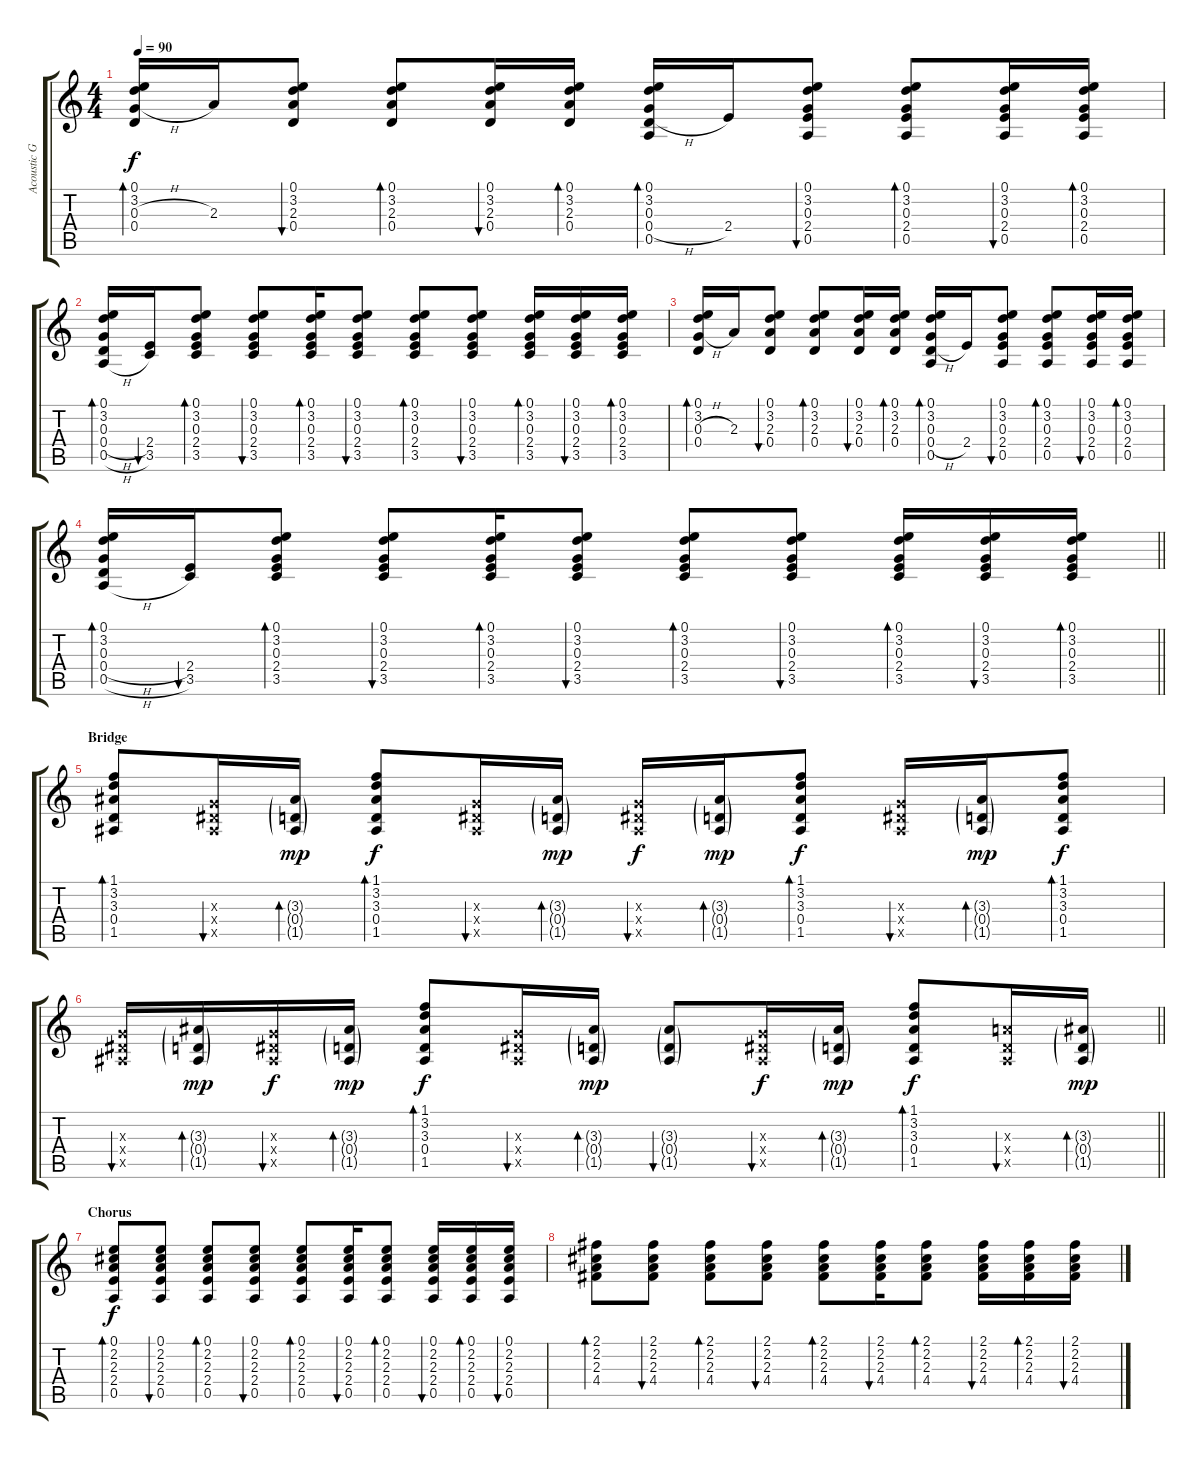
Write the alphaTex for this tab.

\track ("Acoustic Guitar" "Acoustic G") {instrument acousticguitarsteel}
\staff {score tabs}
\tuning (E4 B3 G3 D3 A2 E2) {hide}
\ts (4 4)
\tempo 90
\clef g2
\ks c
(0.1 3.2 0.3{h} 0.4).16{bd 60 dy f} 2.3.16 (0.1 3.2 2.3 0.4).8{bu 60} (0.1 3.2 2.3 0.4).8{bd 60} (0.1 3.2 2.3 0.4).16{bu 60} (0.1 3.2 2.3 0.4).16{bd 60} (0.1 3.2 0.3 0.4{h} 0.5).16{bd 60} 2.4.16 (0.1 3.2 0.3 2.4 0.5).8{bu 60} (0.1 3.2 0.3 2.4 0.5).8{bd 60} (0.1 3.2 0.3 2.4 0.5).16{bu 60} (0.1 3.2 0.3 2.4 0.5).16{bd 60} |
(0.1 3.2 0.3 0.4{h} 0.5{h}).16{bd 60} (2.4 3.5).16{bu 60} (0.1 3.2 0.3 2.4 3.5).8{bd 60} (0.1 3.2 0.3 2.4 3.5).8{bu 60} (0.1 3.2 0.3 2.4 3.5).16{bd 60} (0.1 3.2 0.3 2.4 3.5).8{bu 60} (0.1 3.2 0.3 2.4 3.5).8{bd 60} (0.1 3.2 0.3 2.4 3.5).8{bu 60} (0.1 3.2 0.3 2.4 3.5).16{bd 60} (0.1 3.2 0.3 2.4 3.5).16{bu 60} (0.1 3.2 0.3 2.4 3.5).16{bd 60} |
(0.1 3.2 0.3{h} 0.4).16{bd 60} 2.3.16 (0.1 3.2 2.3 0.4).8{bu 60} (0.1 3.2 2.3 0.4).8{bd 60} (0.1 3.2 2.3 0.4).16{bu 60} (0.1 3.2 2.3 0.4).16{bd 60} (0.1 3.2 0.3 0.4{h} 0.5).16{bd 60} 2.4.16 (0.1 3.2 0.3 2.4 0.5).8{bu 60} (0.1 3.2 0.3 2.4 0.5).8{bd 60} (0.1 3.2 0.3 2.4 0.5).16{bu 60} (0.1 3.2 0.3 2.4 0.5).16{bd 60} |
\barLineRight lightlight
(0.1 3.2 0.3 0.4{h} 0.5{h}).16{bd 60} (2.4 3.5).16{bu 60} (0.1 3.2 0.3 2.4 3.5).8{bd 60} (0.1 3.2 0.3 2.4 3.5).8{bu 60} (0.1 3.2 0.3 2.4 3.5).16{bd 60} (0.1 3.2 0.3 2.4 3.5).8{bu 60} (0.1 3.2 0.3 2.4 3.5).8{bd 60} (0.1 3.2 0.3 2.4 3.5).8{bu 60} (0.1 3.2 0.3 2.4 3.5).16{bd 60} (0.1 3.2 0.3 2.4 3.5).16{bu 60} (0.1 3.2 0.3 2.4 3.5).16{bd 60} |
\section ("" "Bridge")
(1.1 3.2 3.3 0.4 1.5).8{bd 60} (0.3{x} 1.4{x} 1.5{x}).16{bu 60} (3.3{g} 0.4{g} 1.5{g}).16{bd 60 dy mp} (1.1 3.2 3.3 0.4 1.5).8{bd 60 dy f} (0.3{x} 1.4{x} 1.5{x}).16{bu 60} (3.3{g} 0.4{g} 1.5{g}).16{bd 60 dy mp} (0.3{x} 1.4{x} 1.5{x}).16{bu 60 dy f} (3.3{g} 0.4{g} 1.5{g}).16{bd 60 dy mp} (1.1 3.2 3.3 0.4 1.5).8{bd 60 dy f} (0.3{x} 1.4{x} 1.5{x}).16{bu 60} (3.3{g} 0.4{g} 1.5{g}).16{bd 60 dy mp} (1.1 3.2 3.3 0.4 1.5).8{bd 60 dy f} |
\barLineRight lightlight
(0.3{x} 1.4{x} 1.5{x}).16{bu 60} (3.3{g} 0.4{g} 1.5{g}).16{bd 60 dy mp} (0.3{x} 1.4{x} 1.5{x}).16{bu 60 dy f} (3.3{g} 0.4{g} 1.5{g}).16{bd 60 dy mp} (1.1 3.2 3.3 0.4 1.5).8{bd 60 dy f} (0.3{x} 1.4{x} 1.5{x}).16{bu 60} (3.3{g} 0.4{g} 1.5{g}).16{bd 60 dy mp} (3.3{g} 0.4{g} 1.5{g}).8{bu 60} (0.3{x} 1.4{x} 1.5{x}).16{bu 60 dy f} (3.3{g} 0.4{g} 1.5{g}).16{bd 60 dy mp} (1.1 3.2 3.3 0.4 1.5).8{bd 60 dy f} (2.3{x} 0.4{x} 1.5{x}).16{bu 60} (3.3{g} 0.4{g} 1.5{g}).16{bd 60 dy mp} |
\section ("" "Chorus")
(0.1 2.2 2.3 2.4 0.5).8{bd 30 dy f} (0.1 2.2 2.3 2.4 0.5).8{bu 30} (0.1 2.2 2.3 2.4 0.5).8{bd 30} (0.1 2.2 2.3 2.4 0.5).8{bu 30} (0.1 2.2 2.3 2.4 0.5).8{bd 30} (0.1 2.2 2.3 2.4 0.5).16{bu 30} (0.1 2.2 2.3 2.4 0.5).8{bd 30} (0.1 2.2 2.3 2.4 0.5).16{bu 30} (0.1 2.2 2.3 2.4 0.5).16{bd 30} (0.1 2.2 2.3 2.4 0.5).16{bu 60} |
(2.1 2.2 2.3 4.4).8{bd 30} (2.1 2.2 2.3 4.4).8{bu 30} (2.1 2.2 2.3 4.4).8{bd 30} (2.1 2.2 2.3 4.4).8{bu 30} (2.1 2.2 2.3 4.4).8{bd 30} (2.1 2.2 2.3 4.4).16{bu 30} (2.1 2.2 2.3 4.4).8{bd 30} (2.1 2.2 2.3 4.4).16{bu 30} (2.1 2.2 2.3 4.4).16{bd 30} (2.1 2.2 2.3 4.4).16{bu 60}
